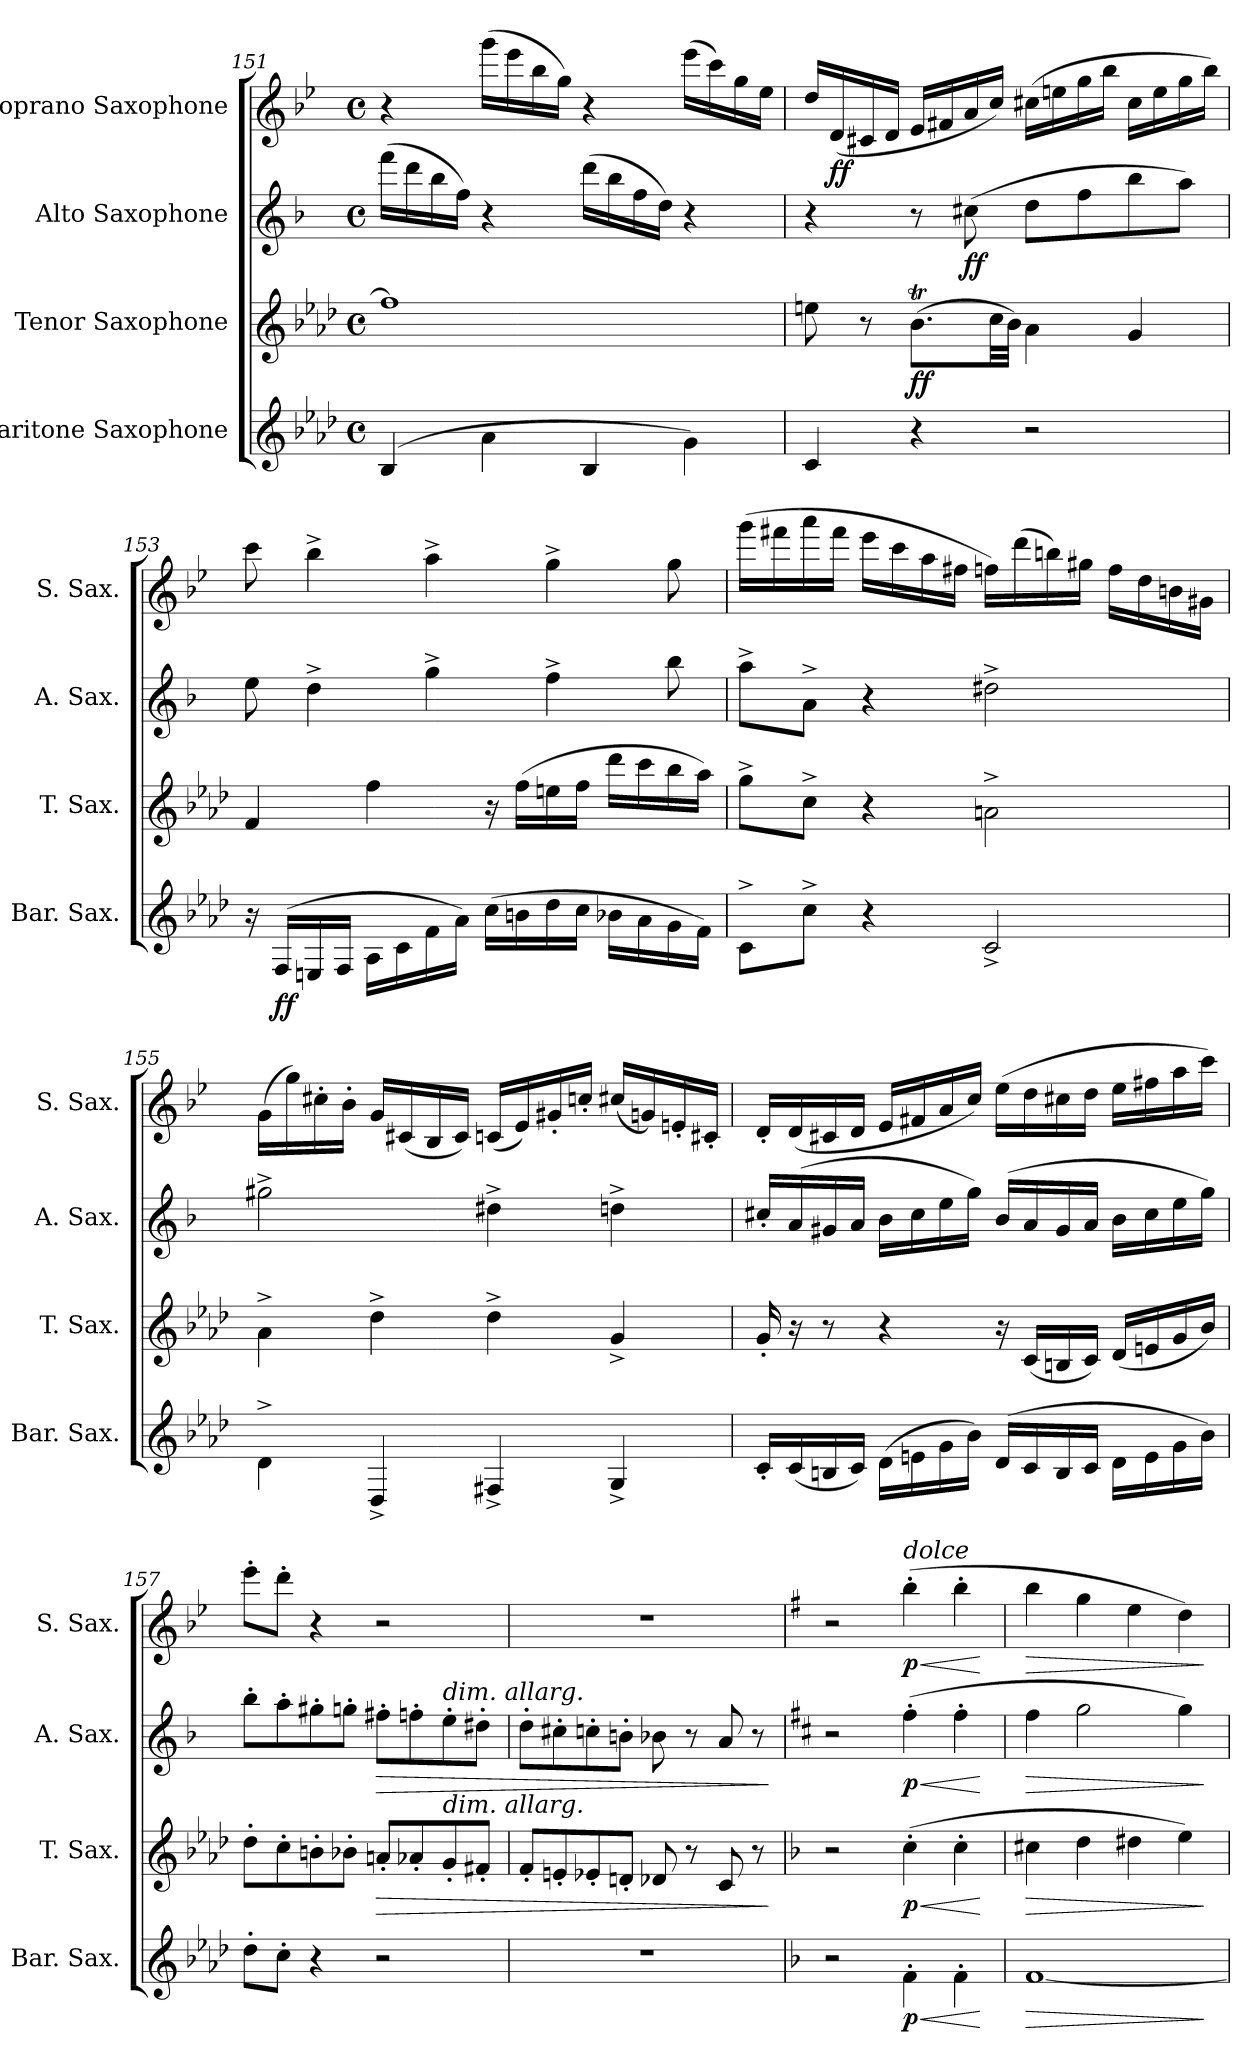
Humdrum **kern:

**kern	**dynam	**kern	**dynam	**kern	**dynam	**kern	**dynam
*part4	*part4	*part3	*part3	*part2	*part2	*part1	*part1
*staff4	*staff4	*staff3	*staff3	*staff2	*staff2	*staff1	*staff1
*I"Baritone Saxophone	*	*I"Tenor Saxophone	*	*I"Alto Saxophone	*	*I"Soprano Saxophone	*
*I'Bar. Sax.	*	*I'T. Sax.	*	*I'A. Sax.	*	*I'S. Sax.	*
!!LO:LB:g=z
*clefG2	*	*clefG2	*	*clefG2	*	*clefG2	*
*ITrd12c21	*	*ITrd8c14	*	*ITrd5c9	*	*ITrd1c2	*
*k[b-e-a-d-]	*	*k[b-e-a-d-]	*	*k[b-e-a-d-]	*	*k[b-e-a-d-]	*
*M4/4	*	*M4/4	*	*M4/4	*	*M4/4	*
*met(c)	*	*met(c)	*	*met(c)	*	*met(c)	*
=151	=151	=151	=151	=151	=151	=151	=151
(>4BB-/	.	1f]	.	(>16aa-\LL	.	4r	.
.	.	.	.	16ff\	.	.	.
.	.	.	.	16dd-\	.	.	.
.	.	.	.	16a-\JJ)	.	.	.
4A-\	.	.	.	4r	.	(>16fff\LL	.
.	.	.	.	.	.	16ddd-\	.
.	.	.	.	.	.	16aa-\	.
.	.	.	.	.	.	16ff\JJ)	.
4BB-/	.	.	.	(>16ff\LL	.	4r	.
.	.	.	.	16dd-\	.	.	.
.	.	.	.	16a-\	.	.	.
.	.	.	.	16f\JJ)	.	.	.
4G\)	.	.	.	4r	.	(>16ddd-\LL	.
.	.	.	.	.	.	16bb-\)	.
.	.	.	.	.	.	16ff\	.
.	.	.	.	.	.	16dd-\JJ	.
=152	=152	=152	=152	=152	=152	=152	=152
4C/	.	8en\	.	4r	.	16cc/LL	.
!	!	!	!	!	!	!	!LO:DY:b
.	.	.	.	.	.	(<16c/	ff
.	.	8r	.	.	.	16Bn/	.
.	.	.	.	.	.	16c/JJ	.
!	!	!	!LO:DY:b	!	!	!	!
4r	.	(>8.B-T\L	ff	8r	.	16d-/LL	.
.	.	.	.	.	.	16en/	.
!	!	!	!	!	!LO:DY:b	!	!
.	.	.	.	(>8en\	ff	16g/	.
.	.	32c\LL	.	.	.	16b-/JJ)	.
.	.	32B-\JJJ)	.	.	.	.	.
2r	.	4A-\	.	8f\L	.	(>16bn\LL	.
.	.	.	.	.	.	16ddn\	.
.	.	.	.	8a-\	.	16ff\	.
.	.	.	.	.	.	16aa-\JJ	.
.	.	4G/	.	8dd-\	.	16b\LL	.
.	.	.	.	.	.	16dd\	.
.	.	.	.	8cc\J)	.	16ff\	.
.	.	.	.	.	.	16aa-\JJ)	.
!!LO:LB:g=z
=153	=153	=153	=153	=153	=153	=153	=153
16r	.	4F/	.	8g\	.	8bb-\	.
!	!LO:DY:b	!	!	!	!	!	!
(>16FF/LL	ff	.	.	.	.	.	.
16EEn/	.	.	.	4f^\	.	4aa-^\	.
16FF/JJ	.	.	.	.	.	.	.
16AA-\LL	.	4f\	.	.	.	.	.
16C\	.	.	.	.	.	.	.
16F\	.	.	.	4b-^\	.	4gg^\	.
16A-\JJ)	.	.	.	.	.	.	.
(>16c\LL	.	16r	.	.	.	.	.
16Bn\	.	(>16f\LL	.	.	.	.	.
16d-\	.	16en\	.	4a-^\	.	4ff^\	.
16c\JJ	.	16f\JJ	.	.	.	.	.
16B-X\LL	.	16dd-\LL	.	.	.	.	.
16A-\	.	16cc\	.	.	.	.	.
16G\	.	16b-\	.	8dd-\	.	8ff\	.
16F\JJ)	.	16a-\JJ)	.	.	.	.	.
!!LO:PB:g=z
=154	=154	=154	=154	=154	=154	=154	=154
8C^\L	.	8g^\L	.	8cc^\L	.	(>16fff\LL	.
.	.	.	.	.	.	16eeen\	.
8c^\J	.	8c^\J	.	8c^\J	.	16ggg\	.
.	.	.	.	.	.	16eee\JJ	.
4r	.	4r	.	4r	.	16ddd-\LL	.
.	.	.	.	.	.	16bb-\	.
.	.	.	.	.	.	16gg\	.
.	.	.	.	.	.	16een\JJ	.
2C^/	.	2An^\	.	2f#X^\	.	16ee-X\LL)	.
.	.	.	.	.	.	(>16ccc\	.
.	.	.	.	.	.	16aan\)	.
.	.	.	.	.	.	16ff#X\JJ	.
.	.	.	.	.	.	16ee-\LL	.
.	.	.	.	.	.	16cc\	.
.	.	.	.	.	.	16an\	.
.	.	.	.	.	.	16f#X\JJ	.
!!LO:LB:g=z
=155	=155	=155	=155	=155	=155	=155	=155
4D-^\	.	4A-^\	.	2bn^\	.	(>16f\LL	.
.	.	.	.	.	.	16ff\)	.
.	.	.	.	.	.	16bn'\	.
.	.	.	.	.	.	16a-'\JJ	.
4DD-^/	.	4d-^\	.	.	.	16f/LL	.
.	.	.	.	.	.	(<16Bn/	.
.	.	.	.	.	.	16A-/	.
.	.	.	.	.	.	16B/JJ)	.
4FF#X^/	.	4d-^\	.	4f#X^\	.	(<16B-X/LL	.
.	.	.	.	.	.	16d-/)	.
.	.	.	.	.	.	16f#X'/	.
.	.	.	.	.	.	16b-X'/JJ	.
4GG^/	.	4G^/	.	4fn^\	.	(<16bn/LL	.
.	.	.	.	.	.	16fn/)	.
.	.	.	.	.	.	16dn'/	.
.	.	.	.	.	.	16Bn'/JJ	.
!!LO:PB:g=z
=156	=156	=156	=156	=156	=156	=156	=156
16C'/LL	.	16G'/	.	16en'/LL	.	16c'/LL	.
(<16C/	.	16r	.	(>16c/	.	(<16c/	.
16BBn/	.	8r	.	16Bn/	.	16Bn/	.
16C/JJ)	.	.	.	16c/JJ	.	16c/JJ	.
(>16D-\LL	.	4r	.	16d-\LL	.	16d-/LL	.
16En\	.	.	.	16e\	.	16en/	.
16G\	.	.	.	16g\	.	16g/	.
16B-\JJ)	.	.	.	16b-\JJ)	.	16b-/JJ)	.
(>16D-/LL	.	16r	.	(>16d-/LL	.	(>16dd-\LL	.
16C/	.	(<16C/LL	.	16c/	.	16cc\	.
16BB/	.	16BBn/	.	16B/	.	16bn\	.
16C/JJ	.	16C/JJ)	.	16c/JJ	.	16cc\JJ	.
16D-\LL	.	(<16D-/LL	.	16d-\LL	.	16dd-\LL	.
16E\	.	16En/	.	16e\	.	16een\	.
16G\	.	16G/	.	16g\	.	16gg\	.
16B-\JJ)	.	16B-/JJ)	.	16b-\JJ)	.	16bb-\JJ)	.
=157	=157	=157	=157	=157	=157	=157	=157
8d-'\L	.	8d-'\L	.	8dd-'\L	.	8ddd-'\L	.
8c'\J	.	8c'\	.	8cc'\	.	8ccc'\J	.
4r	.	8Bn'\	.	8bn'\	.	4r	.
.	.	8B-X'\J	.	8b-X'\J	.	.	.
!	!	!	!LO:HP:b	!	!LO:HP:b	!	!
2r	.	8An'/L	>	8an'\L	>	2r	.
.	.	8A-X'/	.	8a-X'\	.	.	.
!	!	!	!	!LO:TX:a:i:t=dim. allarg.	!	!	!
!	!	!LO:TX:a:i:t=dim. allarg.	!	!	!	!	!
.	.	8G'/	.	8g'\	.	.	.
.	.	8F#X'/J	.	8f#X'\J	.	.	.
!!LO:LB:g=z
=158	=158	=158	=158	=158	=158	=158	=158
1r	.	8F'/L	.	8f'\L	.	1r	.
.	.	8En'/	.	8en'\	.	.	.
.	.	8E-X'/	.	8e-X'\	.	.	.
.	.	8Dn'/J	.	8dn'\J	.	.	.
.	.	8D-X/	.	8d-X\	.	.	.
.	.	8r	.	8r	.	.	.
.	.	8C/	.	8c/	.	.	.
.	.	8r	.	8r	.	.	.
.	.	.	]	.	]	.	.
=159	=159	=159	=159	=159	=159	=159	=159
*k[b-]	*	*k[b-]	*	*k[b-]	*	*k[b-]	*
2r	.	2r	.	2r	.	2r	.
!	!	!	!	!	!	!LO:TX:a:i:t=dolce	!
!	!LO:HP:b	!	!LO:HP:b	!	!LO:HP:b	!	!LO:HP:b
!	!LO:DY:n=1:b	!	!LO:DY:n=1:b	!	!LO:DY:n=1:b	!	!LO:DY:n=1:b
4F'\	< p	(>4c'\	< p	(>4a'\	< p	(>4aa'\	< p
4F'\	.	4c'\	.	4a'\	.	4aa'\	.
.	[	.	[	.	[	.	[
=160	=160	=160	=160	=160	=160	=160	=160
!	!LO:HP:b	!	!LO:HP:b	!	!LO:HP:b	!	!LO:HP:b
[1F	>	4c#X\	>	4a\	>	4aa\	>
.	.	4d\	.	2b-\	.	4ff\	.
.	.	4d#X\	.	.	.	4dd\	.
.	.	4e\)	.	4b-\)	.	4cc\)	.
.	]	.	]	.	]	.	]
=	=	=	=	=	=	=	=
*-	*-	*-	*-	*-	*-	*-	*-
